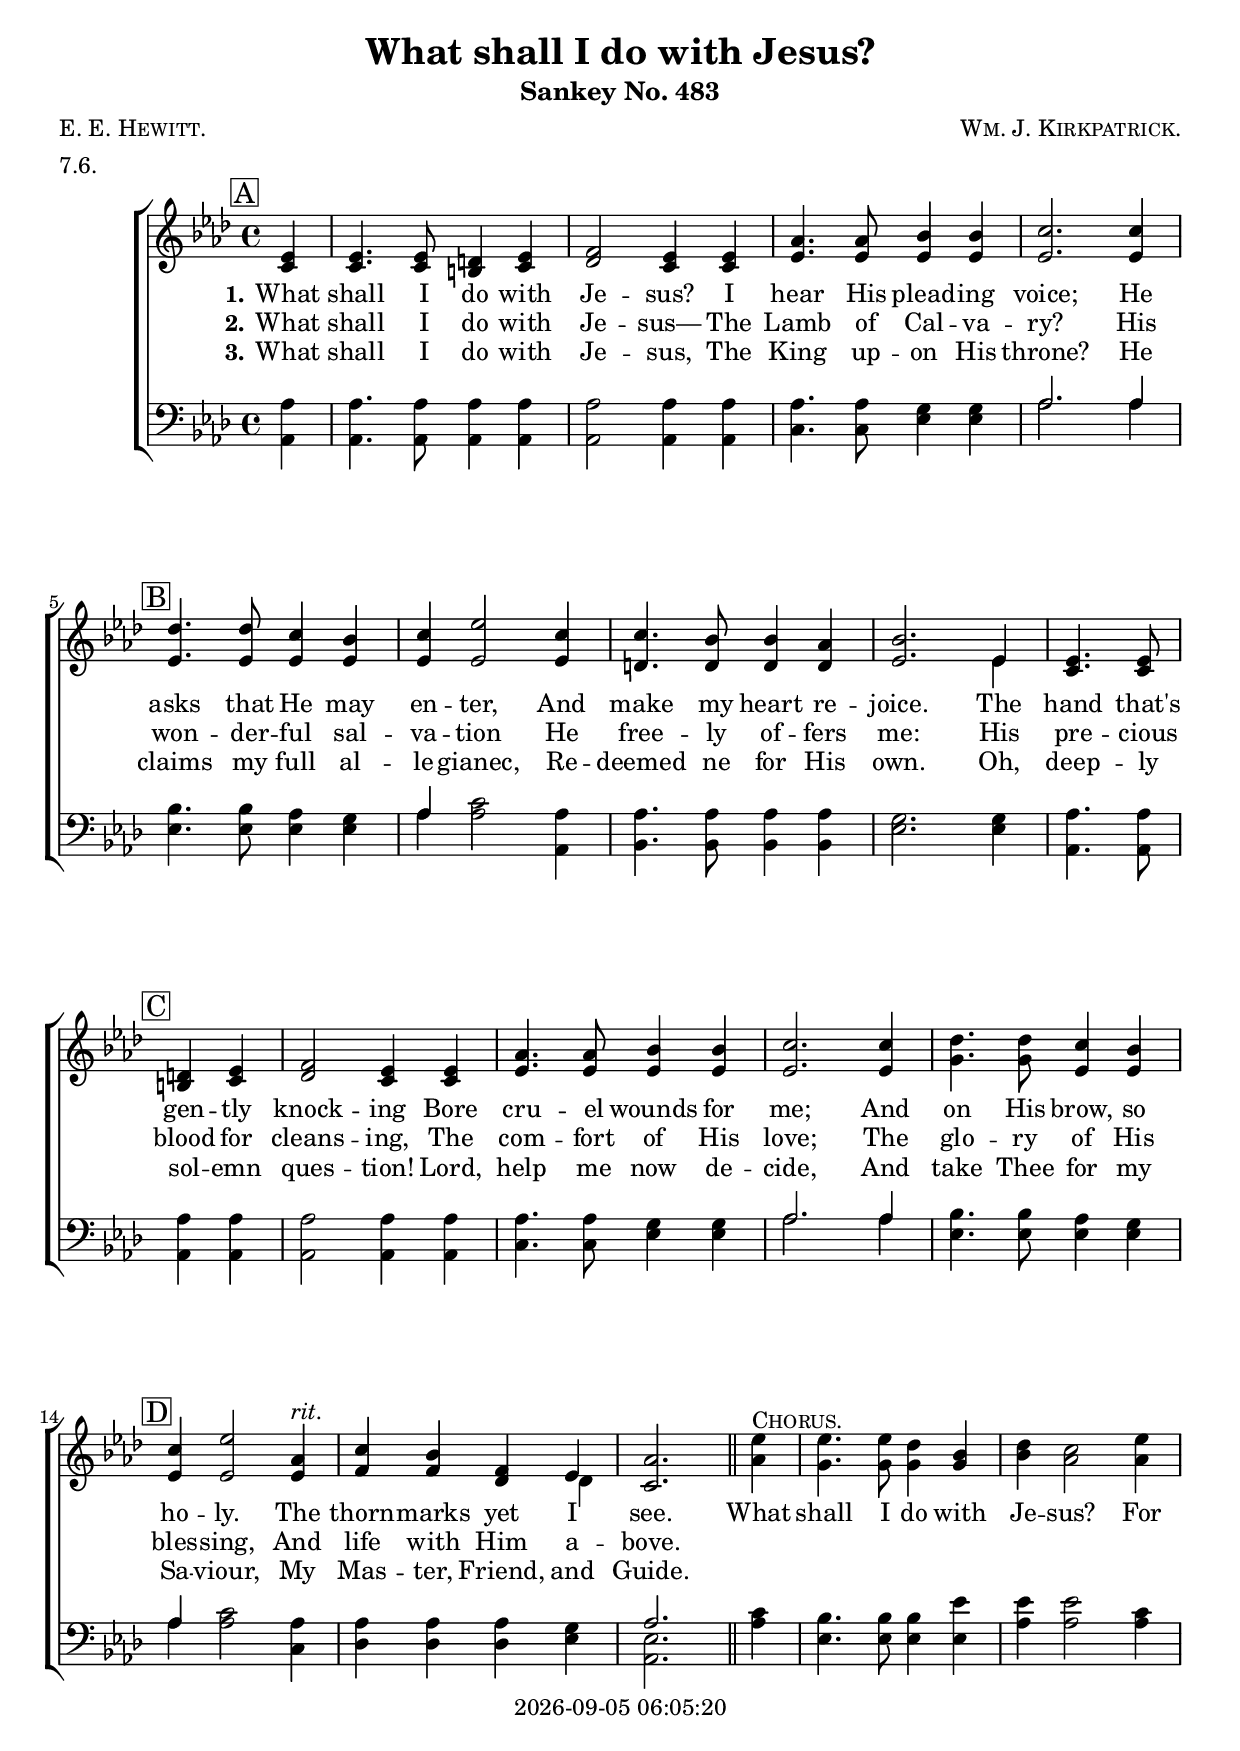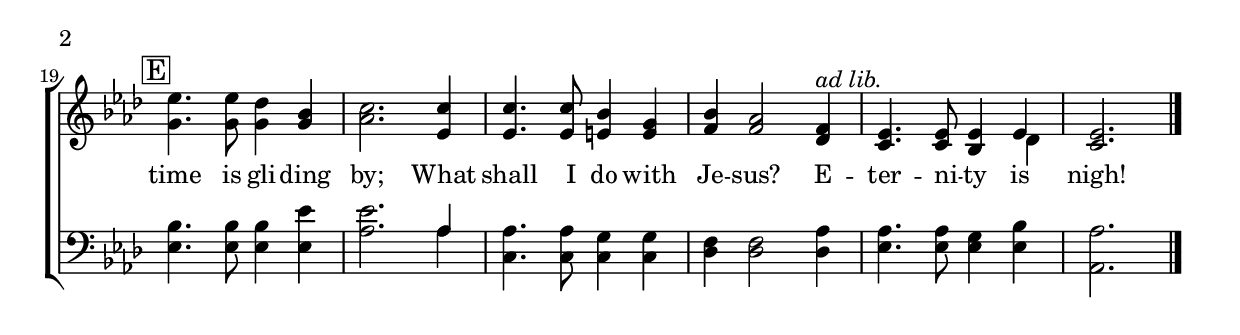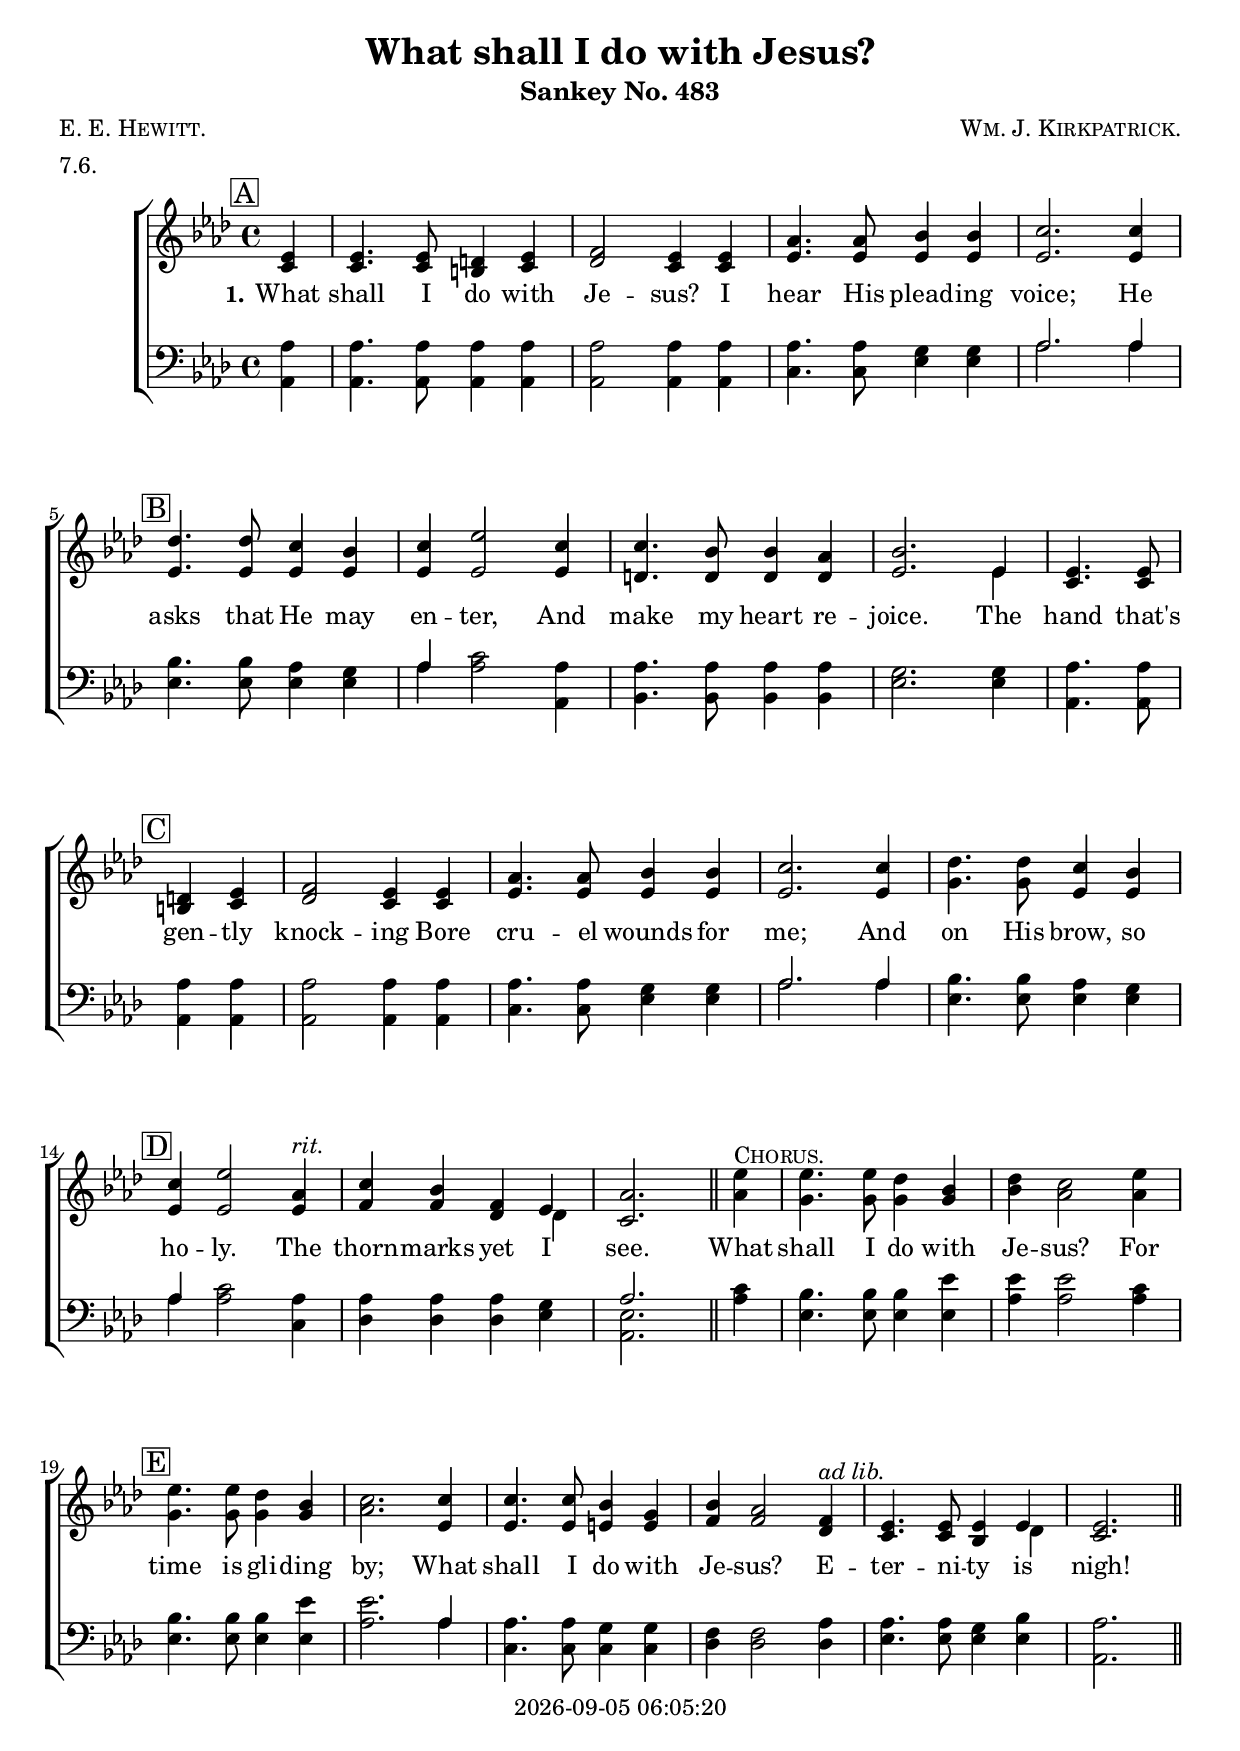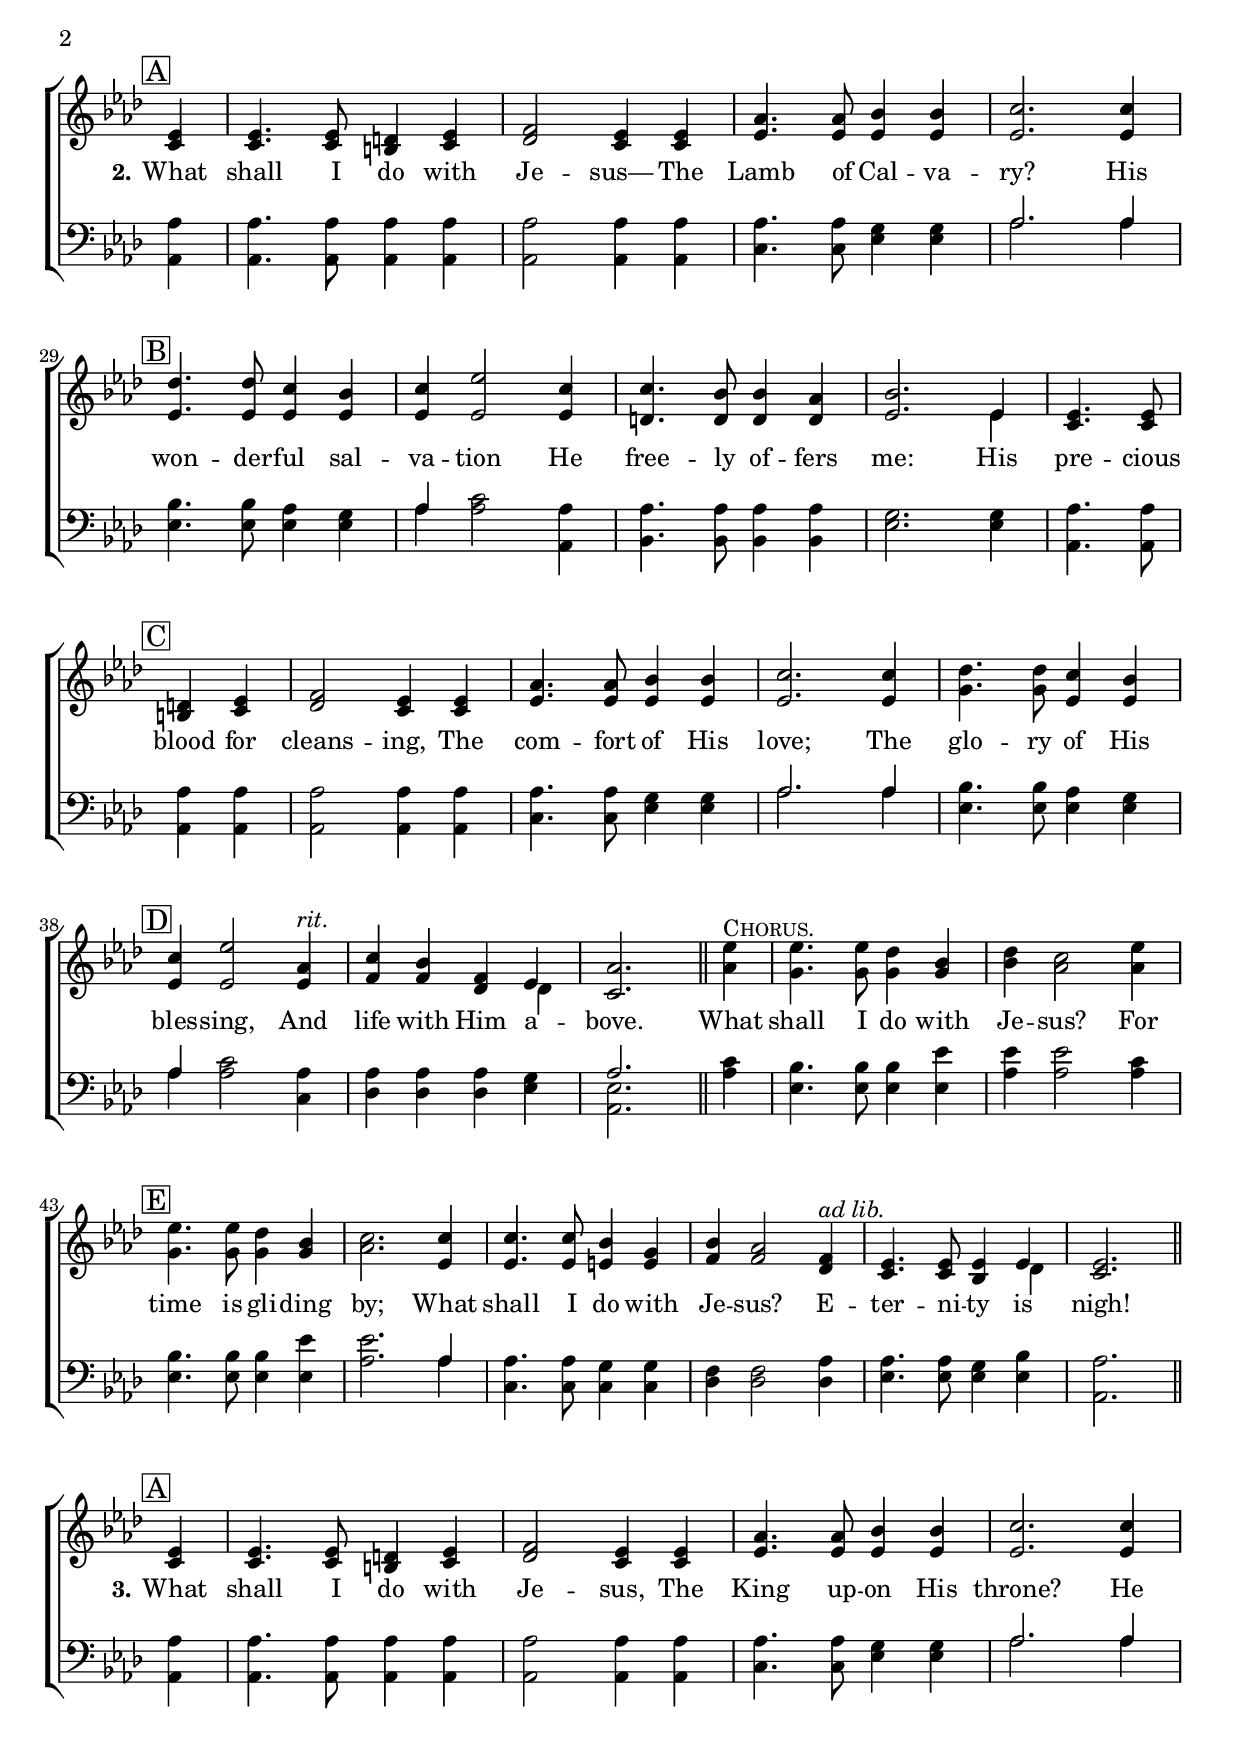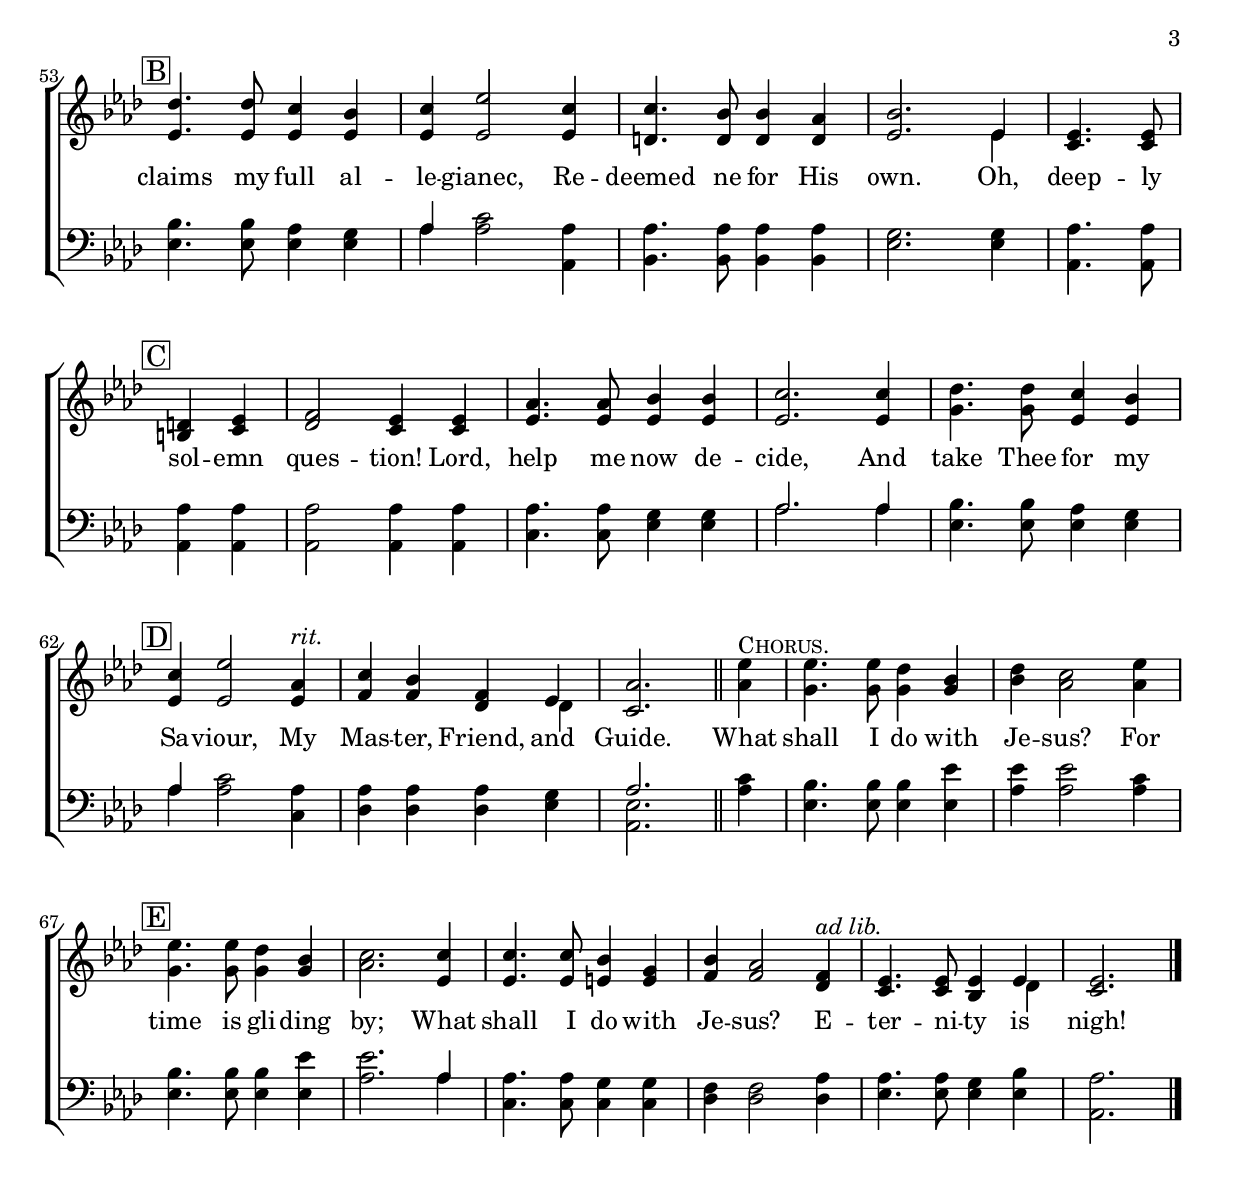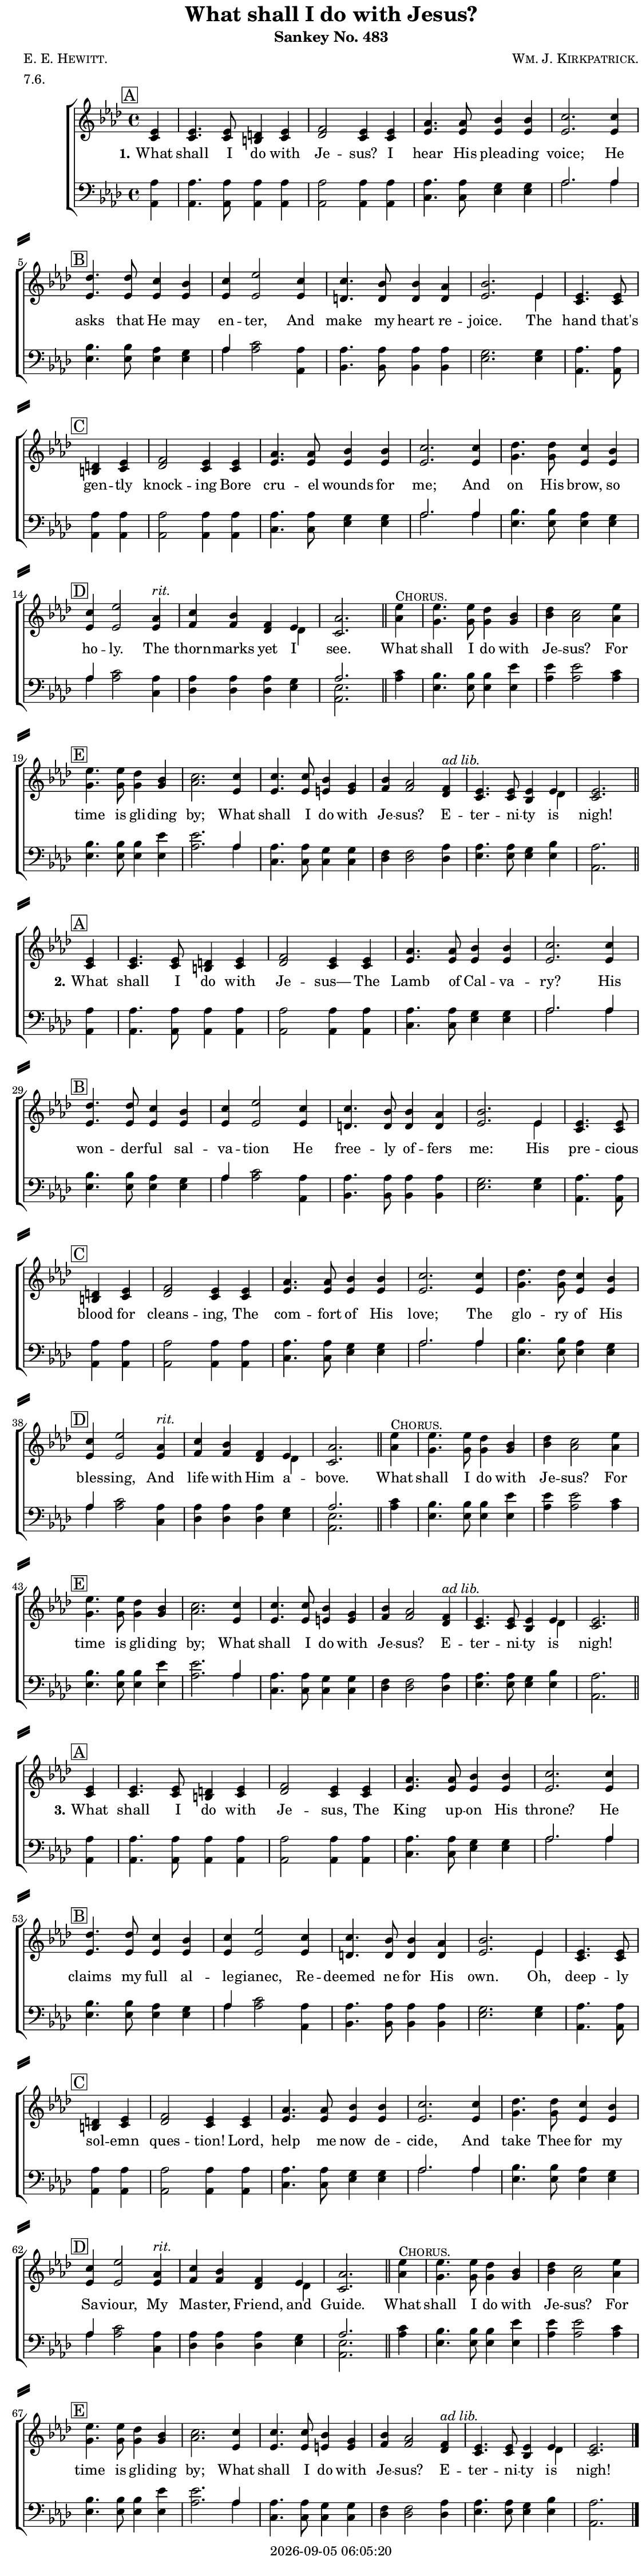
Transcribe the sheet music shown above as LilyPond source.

\version "2.22.1"

\include "articulate.ly"

today = #(strftime "%Y-%m-%d %H:%M:%S" (localtime (current-time)))

\header {
% centered at top
%  dedication  = "dedication"
  title       = "What shall I do with Jesus?"
  subtitle    = "Sankey No. 483"
%  subsubtitle = "Sankey 880 No. Y"
%  instrument  = "instrument"
  
% arrangement of following lines:
%
%  poet    composer
%  meter   arranger
%  piece       opus

  composer    = \markup\smallCaps "Wm. J. Kirkpatrick."
%  arranger    = "arranger"
%  opus        = "opus"

  poet        = \markup\smallCaps "E. E. Hewitt."
  meter       = \markup\smallCaps "7.6."
%  piece       = \markup\smallCaps "piece"

% centered at bottom
% tagline     = "tagline" % default lilypond version
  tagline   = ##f
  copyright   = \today
}

% #(set-global-staff-size 16)

global = {
  \key aes \major
  \time 4/4
  \partial 4
}

RehearsalTrack = {
% \set Score.currentBarNumber = #5
  \mark \markup { \box "A" } s4 s1*4
  \mark \markup { \box "B" }    s1*4 s2
  \mark \markup { \box "C" } s2 s1*4
  \mark \markup { \box "D" }    s1*5
  \mark \markup { \box "E" }    s1*5 s2.
}

TempoTrack = {
  \set Score.tempoHideNote = ##t
  \tempo 4=120
}

nl = { \bar "||" \break }

soprano = \relative {
  \autoBeamOff \partial 4
  ees'4 | 4. 8 d4 ees | f2 ees4 4 | aes4. 8 bes4 4 | c2. 4 |
  des4. 8 c4 bes | c4 ees2 c4 | 4. bes8 4 aes | bes2. ees,4 | 4. 8 \bar "|" \break d4 ees |
  f2 ees4 4 | aes4. 8 bes4 4 | c2. 4 | des4. 8 c4 bes |
  c4 ees2 aes,4^\markup\italic rit. | c4 bes f ees | aes2. \bar "||" ees'4^\markup\smallCaps Chorus. | 4. 8 des4 bes | des4 c2 ees4 |
  ees4. 8 des4 bes | c2. 4 | 4. 8 bes4 g | bes4 aes2 f4^\markup\italic "ad lib." | ees4. 8 4 4 | ees2.
}

alto = \relative {
  \autoBeamOff \partial 4
  c'4 | 4. 8 b4 c | des2 c4 4 | ees4. 8 4 4 | 2. 4 |
  ees4. 8 4 4 | 4 2 4 | d4. 8 4 4 | ees2. 4 | c4. 8 b4 c |
  des2 c4 4 | ees4. 8 4 4 | 2. 4 |g4. 8 ees4 4 |
  ees4 2 4 | f4 4 des4 4 | c2. aes'4 | g4. 8 4 4 | bes4 aes2 4 |
  g4. 8 4 4 | aes2. ees4 | 4. 8 e4 4 | f4 2 des4 | c4. 8 bes4 des | c2.
}

tenor = \relative {
  \autoBeamOff \partial 4
  aes4 | 4. 8 4 4 | 2 4 4 | 4. 8 g4 4 | aes2. 4 |
  bes4. 8 aes4 g | aes4 c2 aes4 | 4. 8 4 4 | g2. 4 | aes4. 8 4 4 |
  aes2 4 4 | 4. 8 g4 4 | aes2. 4 | bes4. 8 aes4 g |
  aes4 c2 aes4 | 4 4 4 g | aes2. c4 | bes4. 8 4 ees | 4 2 c4 |
  bes4. 8 4 ees | 2. aes,4 | 4. 8 g4 4 | f4 2 aes4 | 4. 8 g4 bes | aes2.
}

bass = \relative {
  \autoBeamOff \partial 4
  aes,4 | 4. 8 4 4 | 2 4 4 | c4. 8 ees4 4 | aes2. 4 |
  ees4. 8 4 4 | aes4 2 aes,4 | bes4. 8 4 4 | ees2. 4 | aes,4. 8 4 4 |
  aes2 4 4 | c4. 8 ees4 4 | aes2. 4 | ees4. 8 4 4 |
  aes4 2 c,4 | des4 4 4 ees | <aes, ees'>2. aes'4 | ees4. 8 4 4 | aes4 2 4 |
  ees4. 8 4 4 | aes2. 4 | c,4. 8 4 4 | des4 2 4 | ees4. 8 4 4 | aes,2.
}

nom  = {   \set ignoreMelismata = ##t }
yesm = { \unset ignoreMelismata       }

chorus = \lyricmode {
  What shall I do with Je -- sus?
  For time is gli -- ding by;
  What shall I do with Je -- sus?
  E -- ter -- ni -- ty is nigh!
}

chorusMen = \lyricmode {
}

verses = 3

wordsOne = \lyricmode {
  \set stanza = "1."
  What shall I do with Je -- sus?
  I hear His plead -- ing voice;
  He asks that He may en -- ter,
  And make my heart re -- joice.
  The hand that's gen -- tly knock -- ing
  Bore cru -- el wounds for me;
  And on His brow, so ho -- ly.
  The thorn -- marks yet I see.
}
  
wordsTwo = \lyricmode {
  \set stanza = "2."
  What shall I do with Je -- sus—
  The Lamb of Cal -- va -- ry?
  His won -- der -- ful sal -- va -- tion
  He free -- ly of -- fers me:
  His pre -- cious blood for cleans -- ing,
  The com -- fort of His love;
  The glo -- ry of His bles -- sing,
  And life with Him a -- bove.
}
  
wordsThree = \lyricmode {
  \set stanza = "3."
  What shall I do with Je -- sus,
  The King up -- on His throne?
  He claims my full al -- le -- gianec,
  Re -- deemed ne for His own.
  Oh, deep -- ly sol -- emn ques -- tion!
  Lord, help me now de -- cide,
  And take Thee for my Sa -- viour,
  My Mas -- ter, Friend, and Guide.
}
  
wordsMidi = \lyricmode {
  \set stanza = "1."
  "What " "shall " "I " "do " "with " Je "sus? "
  "\nI " "hear " "His " plead "ing " "voice; "
  "\nHe " "asks " "that " "He " "may " en "ter, "
  "\nAnd " "make " "my " "heart " re "joice. "
  "\nThe " "hand " "that's " gen "tly " knock "ing "
  "\nBore " cru "el " "wounds " "for " "me; "
  "\nAnd " "on " "His " "brow, " "so " ho "ly. "
  "\nThe " thorn "marks " "yet " "I " "see. "
  "\nWhat " "shall " "I " "do " "with " Je "sus? "
  "\nFor " "time " "is " gli "ding " "by; "
  "\nWhat " "shall " "I " "do " "with " Je "sus? "
  "\nE" ter ni "ty " "is " "nigh!\n"

  \set stanza = "2."
  "\nWhat " "shall " "I " "do " "with " Je "sus— "
  "\nThe " "Lamb " "of " Cal va "ry? "
  "\nHis " won der "ful " sal va "tion "
  "\nHe " free "ly " of "fers " "me: "
  "\nHis " pre "cious " "blood " "for " cleans "ing, "
  "\nThe " com "fort " "of " "His " "love; "
  "\nThe " glo "ry " "of " "His " bles "sing, "
  "\nAnd " "life " "with " "Him " a "bove. "
  "\nWhat " "shall " "I " "do " "with " Je "sus? "
  "\nFor " "time " "is " gli "ding " "by; "
  "\nWhat " "shall " "I " "do " "with " Je "sus? "
  "\nE" ter ni "ty " "is " "nigh!\n"

  \set stanza = "3."
  "\nWhat " "shall " "I " "do " "with " Je "sus, "
  "\nThe " "King " up "on " "His " "throne? "
  "\nHe " "claims " "my " "full " al le "gianec, "
  "\nRe" "deemed " "ne " "for " "His " "own. "
  "\nOh, " deep "ly " sol "emn " ques "tion! "
  "\nLord, " "help " "me " "now " de "cide, "
  "\nAnd " "take " "Thee " "for " "my " Sa "viour, "
  "\nMy " Mas "ter, " "Friend, " "and " "Guide. "
  "\nWhat " "shall " "I " "do " "with " Je "sus? "
  "\nFor " "time " "is " gli "ding " "by; "
  "\nWhat " "shall " "I " "do " "with " Je "sus? "
  "\nE" ter ni "ty " "is " "nigh! "
}

wordsMidiMen = \lyricmode {
}

\book {
  \bookOutputSuffix "midi"
  \score {
%    \articulate
        \new ChoirStaff <<
                                % Soprano staff
          \new Staff = soprano
          <<
            \new Voice { \repeat unfold \verses \TempoTrack     }
            \new Voice { \global \repeat unfold \verses \soprano \bar "|." }
            \addlyrics \wordsMidi
          >>
                                % Alto staff
          \new Staff = alto
          <<
            \new Voice { \global \repeat unfold \verses { \alto \nl } \bar "|." }
          >>
                                % Tenor staff
          \new Staff = tenor
          <<
            \clef "treble_8"
            \new Voice { \global \repeat unfold \verses \tenor }
            \addlyrics \wordsMidiMen
          >>
                                % Bass staff
          \new Staff = bass
          <<
            \clef "bass"
            \new Voice { \global \repeat unfold \verses \bass }
          >>
        >>
    \midi {}
  }
}

\book {
  \bookOutputSuffix "repeat"
  \score {
        \new ChoirStaff <<
                                  % Joint soprano/alto staff
          \new Staff = women \with { printPartCombineTexts = ##f }
          <<
            \new Voice \RehearsalTrack
            \new Voice \TempoTrack
            \new NullVoice = "aligner" \soprano
            \new Voice \partCombine #'(2 . 88) { \global \soprano \bar "|." } { \global \alto }
            \new Lyrics \lyricsto "aligner" { \wordsOne \chorus }
            \new Lyrics \lyricsto "aligner"   \wordsTwo
            \new Lyrics \lyricsto "aligner"   \wordsThree
          >>
                                  % Joint tenor/bass staff
          \new Staff = men \with { printPartCombineTexts = ##f }
          <<
            \clef "bass"
            \new Voice \partCombine #'(2 . 88) { \global \tenor } { \global \bass }
            \new NullVoice = alignerT { \tenor }
          >>
          \new Lyrics \with {alignAboveContext = men} \lyricsto alignerT \chorusMen
        >>
    \layout {
      indent = 1.5\cm
      \pointAndClickOff
      \context {
        \Staff \RemoveAllEmptyStaves
      }
    }
  }
}

singlescore = {
        \new ChoirStaff <<
                                  % Joint soprano/alto staff
          \new Staff = women \with { printPartCombineTexts = ##f }
          <<
            \new Voice { \repeat unfold \verses \RehearsalTrack }
            \new Voice { \repeat unfold \verses \TempoTrack }
            \new NullVoice = "aligner" { \repeat unfold \verses \soprano }
            \new Voice \partCombine #'(2 . 88) { \global \repeat unfold \verses \soprano \bar "|." }
                                    { \global \repeat unfold \verses { \alto \nl } \bar "|." }
            \new Lyrics \lyricsto "aligner" { \wordsOne   \chorus
                                              \wordsTwo   \chorus
                                              \wordsThree \chorus
                                            }
          >>
                                  % Joint tenor/bass staff
          \new Staff = men \with { printPartCombineTexts = ##f }
          <<
            \clef "bass"
            \new Voice \partCombine #'(2 . 88) { \global \repeat unfold \verses \tenor }
                                    { \global \repeat unfold \verses \bass }
            \new NullVoice = alignerT { \repeat unfold \verses \tenor }
          >>
          \new Lyrics \with {alignAboveContext = men} \lyricsto alignerT { \repeat unfold \verses \chorusMen }
        >>
}

\book {
  \bookOutputSuffix "single"
  \score {
    \singlescore
    \layout {
      indent = 1.5\cm
      \pointAndClickOff
      \context {
        \Staff \RemoveAllEmptyStaves
      }
    }
  }
}

\book {
  \bookOutputSuffix "singlepage"
  \paper {
    top-margin = 0
    left-margin = 7
    right-margin = 1
    paper-width = 190\mm
    page-breaking = #ly:one-page-breaking
    system-system-spacing.basic-distance = #15
    system-separator-markup = \slashSeparator
  }
  \score {
    \singlescore
    \layout {
      indent = 1.5\cm
      \pointAndClickOff
      \context {
        \Staff \RemoveAllEmptyStaves
      }
    }
  }
}
